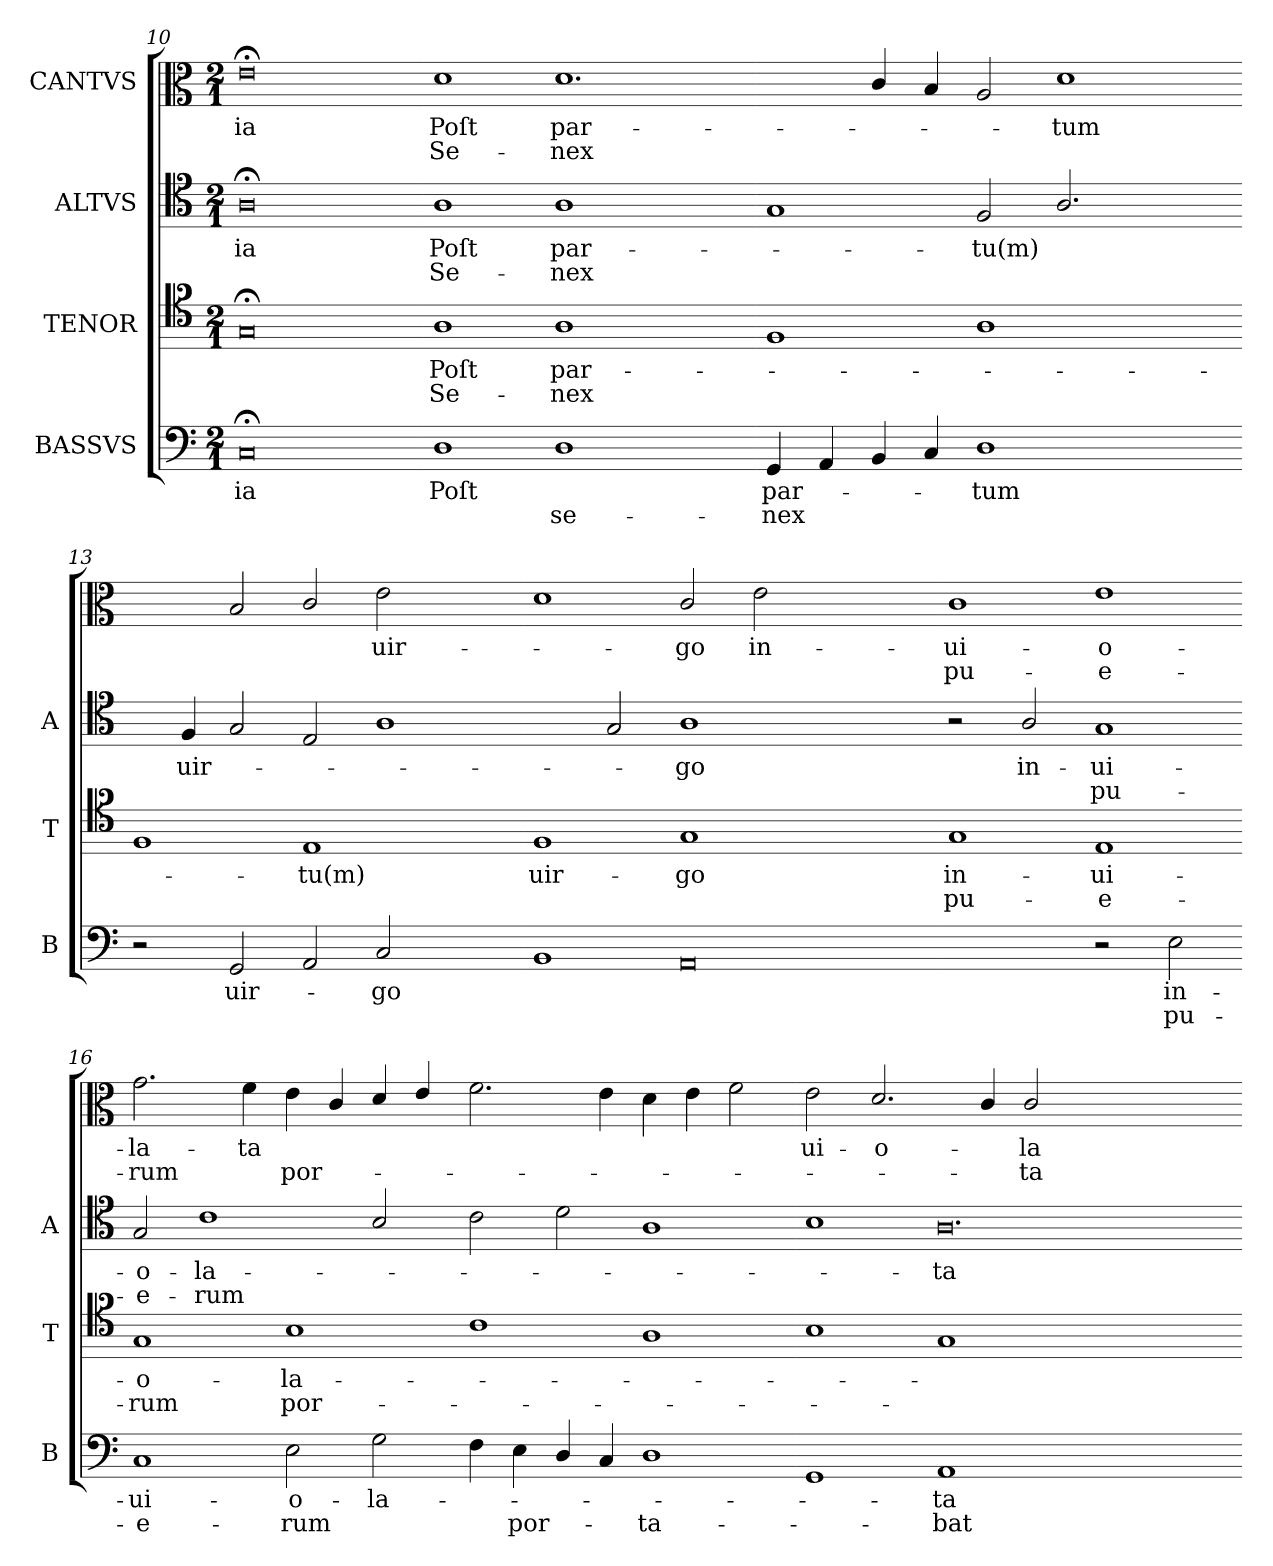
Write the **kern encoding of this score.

**kern	**text	**text	**kern	**text	**text	**kern	**text	**text	**kern	**text	**text
*part4	*part4	*part4	*part3	*part3	*part3	*part2	*part2	*part2	*part1	*part1	*part1
*staff4	*staff4	*staff4	*staff3	*staff3	*staff3	*staff2	*staff2	*staff2	*staff1	*staff1	*staff1
*I"BASSVS	*	*	*I"TENOR	*	*	*I"ALTVS	*	*	*I"CANTVS	*	*
*I'B	*	*	*I'T	*	*	*I'A	*	*	*	*	*
*clefF4	*	*	*clefC5	*	*	*clefC4	*	*	*clefC3	*	*
*k[]	*	*	*k[]	*	*	*k[]	*	*	*k[]	*	*
*a:	*	*	*a:	*	*	*a:	*	*	*a:	*	*
*M2/1	*	*	*M2/1	*	*	*M2/1	*	*	*M2/1	*	*
=10	=10	=10	=10	=10	=10	=10	=10	=10	=10	=10	=10
!	!LO:LY:i	!	!	!	!	!	!LO:LY:i	!	!	!	!
0C;<\	-ia	.	0E;<\	.	.	0A;	-ia	.	0e;	-ia	.
=11-	=11-	=11-	=11-	=11-	=11-	=11-	=11-	=11-	=11-	=11-	=11-
1D	Poſt	.	1F	Poſt	Se-	1A	Poſt	Se-	1d	Poſt	Se-
1D	.	se-	1F	par-	-nex	1A	par-	-nex	1.d	par-	-nex
2ryy	.	.	2ryy	.	.	2ryy	.	.	.	.	.
=12-	=12-	=12-	=12-	=12-	=12-	=12-	=12-	=12-	=12-	=12-	=12-
4GG/	par-	-nex	1D	.	.	1G	.	.	2ryy	.	.
4AA/	.	.	.	.	.	.	.	.	.	.	.
4BB/	.	.	.	.	.	.	.	.	4c/	.	.
4C/	.	.	.	.	.	.	.	.	4B/	.	.
1D	-tum	.	1F	.	.	2F/	-tu(m)	.	2A/	.	.
.	.	.	.	.	.	2.A/	.	.	1d\	-tum	.
2ryy	.	.	2ryy	.	.	.	.	.	.	.	.
.	.	.	.	.	.	4ryy	.	.	.	.	.
=13-	=13-	=13-	=13-	=13-	=13-	=13-	=13-	=13-	=13-	=13-	=13-
2r	.	.	1D	.	.	4ryy	.	.	2ryy	.	.
.	.	.	.	.	.	4F/	uir-	.	.	.	.
2GG/	uir-	.	.	.	.	2G/	.	.	2B/	.	.
2AA/	.	.	1C	-tu(m)	.	2E/	.	.	2c/	.	.
2C/	-go	.	.	.	.	1A\	.	.	2e\	uir-	.
2ryy	.	.	2ryy	.	.	.	.	.	2ryy	.	.
=14-	=14-	=14-	=14-	=14-	=14-	=14-	=14-	=14-	=14-	=14-	=14-
1BB	.	.	1D	uir-	.	2ryy	.	.	1d	.	.
.	.	.	.	.	.	2G/	.	.	.	.	.
0AA	.	.	1E	-go	.	1A	-go	.	2c/	-go	.
.	.	.	.	.	.	.	.	.	2e\	in-	.
.	.	.	1ryy	.	.	1ryy	.	.	1ryy	.	.
=15-	=15-	=15-	=15-	=15-	=15-	=15-	=15-	=15-	=15-	=15-	=15-
1ryy	.	.	1E	in-	pu-	2r	.	.	1c	-ui-	pu-
.	.	.	.	.	.	2A/	in-	.	.	.	.
2r	.	.	1C	-ui-	-e-	1G	-ui-	pu-	1e	-o-	-e-
2E\	in-	pu-	.	.	.	.	.	.	.	.	.
=16-	=16-	=16-	=16-	=16-	=16-	=16-	=16-	=16-	=16-	=16-	=16-
1C	-ui-	-e-	1E	-o-	-rum	2G/	-o-	-e-	2.g\	-la-	-rum
.	.	.	.	.	.	1c	-la-	-rum	.	.	.
.	.	.	.	.	.	.	.	.	4f\	-ta	.
2E\	-o-	-rum	1G	-la-	por-	.	.	.	4e\	.	por-
.	.	.	.	.	.	.	.	.	4c/	.	.
2G\	-la-	.	.	.	.	2B/	.	.	4d/	.	.
.	.	.	.	.	.	.	.	.	4e/	.	.
=17-	=17-	=17-	=17-	=17-	=17-	=17-	=17-	=17-	=17-	=17-	=17-
4F\	.	.	1A	.	.	2c\	.	.	2.f\	.	.
4E\	.	por-	.	.	.	.	.	.	.	.	.
4D/	.	.	.	.	.	2d\	.	.	.	.	.
4C/	.	.	.	.	.	.	.	.	4e\	.	.
1D	.	-ta-	1F	.	.	1A	.	.	4d\	.	.
.	.	.	.	.	.	.	.	.	4e\	.	.
.	.	.	.	.	.	.	.	.	2f\	.	.
=18-	=18-	=18-	=18-	=18-	=18-	=18-	=18-	=18-	=18-	=18-	=18-
1GG	.	.	1G	.	.	1B	.	.	2e\	ui-	.
.	.	.	.	.	.	.	.	.	2.d/	-o-	.
1AA	-ta	-bat	1E	.	.	0.A	-ta	.	.	.	.
.	.	.	.	.	.	.	.	.	4c/	.	.
.	.	.	.	.	.	.	.	.	2c/	-la-	-ta-
0ryy	.	.	0ryy	.	.	.	.	.	0ryy	.	.
=-	=-	=-	=-	=-	=-	=-	=-	=-	=-	=-	=-
*-	*-	*-	*-	*-	*-	*-	*-	*-	*-	*-	*-
